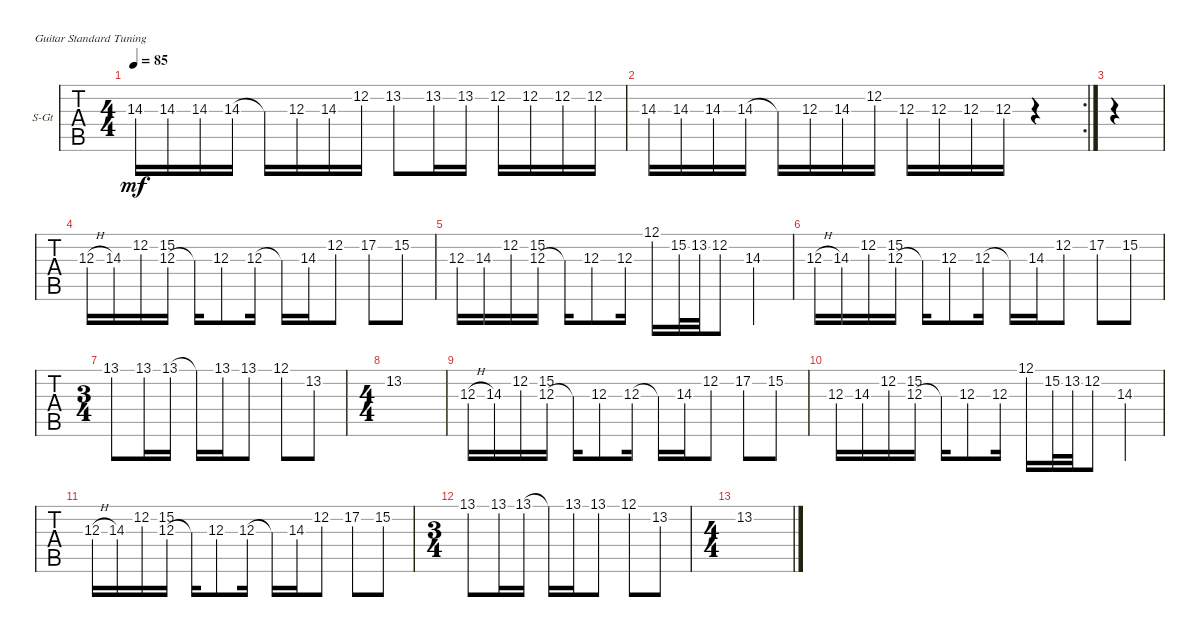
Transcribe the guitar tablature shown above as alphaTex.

\defaultSystemsLayout 4
\bracketExtendMode groupsimilarinstruments
\firstSystemTrackNameOrientation horizontal
\otherSystemsTrackNameOrientation horizontal
\track ("Steve Morse électric" "S-Gt") {instrument acousticguitarsteel}
\staff {tabs}
\tuning (E4 B3 G3 D3 A2 E2)
\ts (4 4)
\tempo 85
\clef g2
\ks g
14.3.16{dy mf} 14.3.16 14.3.16 14.3.16 14.3{t}.16 12.3.16 14.3.16 12.2.16 13.2.8 13.2.16 13.2.16 12.2.16 12.2.16 12.2.16 12.2.16 |
\rc 2
14.3.16 14.3.16 14.3.16 14.3.16 14.3{t}.16 12.3.16 14.3.16 12.2.16 12.3.16 12.3.16 12.3.16 12.3.16 r.4 |
|
12.3{h}.16 14.3.16 12.2.16 (15.2 12.3).16 12.3{t}.16 12.3.8 12.3.16 12.3{t}.16 14.3.16 12.2.8 17.2.8 15.2.8 |
12.3.16 14.3.16 12.2.16 (15.2 12.3).16 12.3{t}.16 12.3.8 12.3.16 12.1.16 15.2.32 13.2.32 12.2.8 14.3.4 |
12.3{h}.16 14.3.16 12.2.16 (15.2 12.3).16 12.3{t}.16 12.3.8 12.3.16 12.3{t}.16 14.3.16 12.2.8 17.2.8 15.2.8 |
\ts (3 4)
13.1.8 13.1.16 13.1.16 13.1{t}.16 13.1.16 13.1.8 12.1.8 13.2.8 |
\ts (4 4)
13.2.1 |
12.3{h}.16 14.3.16 12.2.16 (15.2 12.3).16 12.3{t}.16 12.3.8 12.3.16 12.3{t}.16 14.3.16 12.2.8 17.2.8 15.2.8 |
12.3.16 14.3.16 12.2.16 (15.2 12.3).16 12.3{t}.16 12.3.8 12.3.16 12.1.16 15.2.32 13.2.32 12.2.8 14.3.4 |
12.3{h}.16 14.3.16 12.2.16 (15.2 12.3).16 12.3{t}.16 12.3.8 12.3.16 12.3{t}.16 14.3.16 12.2.8 17.2.8 15.2.8 |
\ts (3 4)
13.1.8 13.1.16 13.1.16 13.1{t}.16 13.1.16 13.1.8 12.1.8 13.2.8 |
\ts (4 4)
13.2.1
